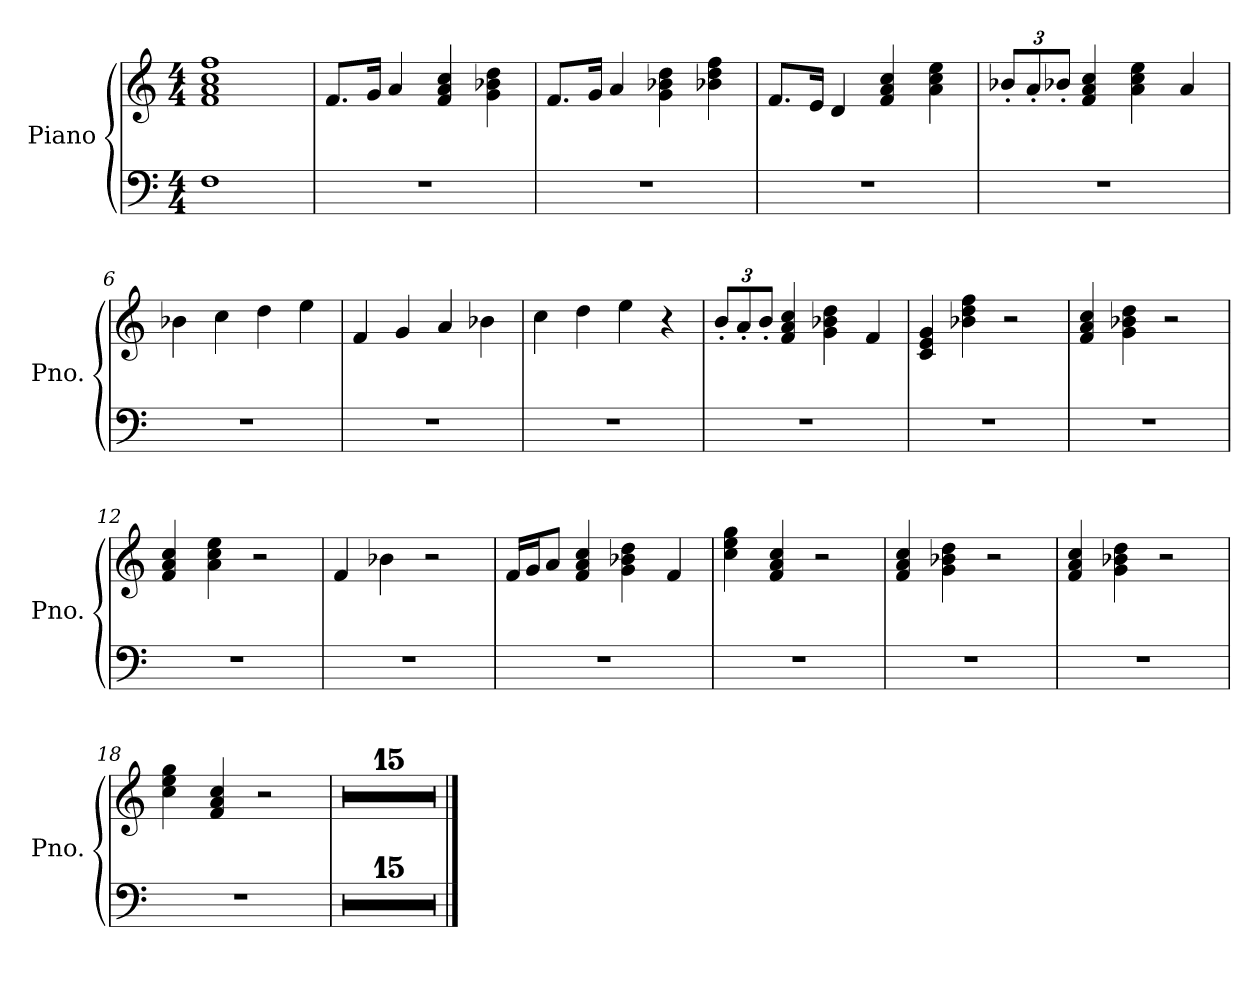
**kern	**kern
*part1	*part1
*staff2	*staff1
*I"Piano	*
*I'Pno.	*
*clefF4	*clefG2
*k[]	*k[]
*M4/4	*M4/4
=1	=1
1F	1f 1a 1cc 1ff
=2	=2
1r	8.f/L
.	16g/Jk
.	4a/
.	4f/ 4a/ 4cc/
.	4g\ 4b-X\ 4dd\
=3	=3
1r	8.f/L
.	16g/Jk
.	4a/
.	4g\ 4b-X\ 4dd\
.	4b-X\ 4dd\ 4ff\
=4	=4
1r	8.f/L
.	16e/Jk
.	4d/
.	4f/ 4a/ 4cc/
.	4a\ 4cc\ 4ee\
=5	=5
*	*Xbrackettup
1r	12b-X'/L
.	12a'/
.	12b-X'/J
.	4f/ 4a/ 4cc/
.	4a\ 4cc\ 4ee\
.	4a/
=6	=6
1r	4b-X\
.	4cc\
.	4dd\
.	4ee\
!!LO:LB:g=z
=7	=7
1r	4f/
.	4g/
.	4a/
.	4b-X\
=8	=8
1r	4cc\
.	4dd\
.	4ee\
.	4r
=9	=9
1r	12b'/L
.	12a'/
.	12b'/J
.	4f/ 4a/ 4cc/
.	4g\ 4b-X\ 4dd\
.	4f/
=10	=10
1r	4c/ 4e/ 4g/
.	4b-X\ 4dd\ 4ff\
.	2r
=11	=11
1r	4f/ 4a/ 4cc/
.	4g\ 4b-X\ 4dd\
.	2r
=12	=12
1r	4f/ 4a/ 4cc/
.	4a\ 4cc\ 4ee\
.	2r
=13	=13
1r	4f/
.	4b-X\
.	2r
!!LO:LB:g=z
=14	=14
1r	16f/LL
.	16g/J
.	8a/J
.	4f/ 4a/ 4cc/
.	4g\ 4b-X\ 4dd\
.	4f/
=15	=15
1r	4cc\ 4ee\ 4gg\
.	4f/ 4a/ 4cc/
.	2r
=16	=16
1r	4f/ 4a/ 4cc/
.	4g\ 4b-X\ 4dd\
.	2r
=17	=17
1r	4f/ 4a/ 4cc/
.	4g\ 4b-X\ 4dd\
.	2r
=18	=18
1r	4cc\ 4ee\ 4gg\
.	4f/ 4a/ 4cc/
.	2r
=19	=19
1r	1r
=20	=20
1r	1r
=21	=21
1r	1r
=22	=22
1r	1r
!!LO:LB:g=z
=23	=23
1r	1r
=24	=24
1r	1r
=25	=25
1r	1r
=26	=26
1r	1r
=27	=27
1r	1r
=28	=28
1r	1r
=29	=29
1r	1r
=30	=30
1r	1r
=31	=31
1r	1r
=32	=32
1r	1r
=33	=33
1r	1r
==	==
*-	*-
